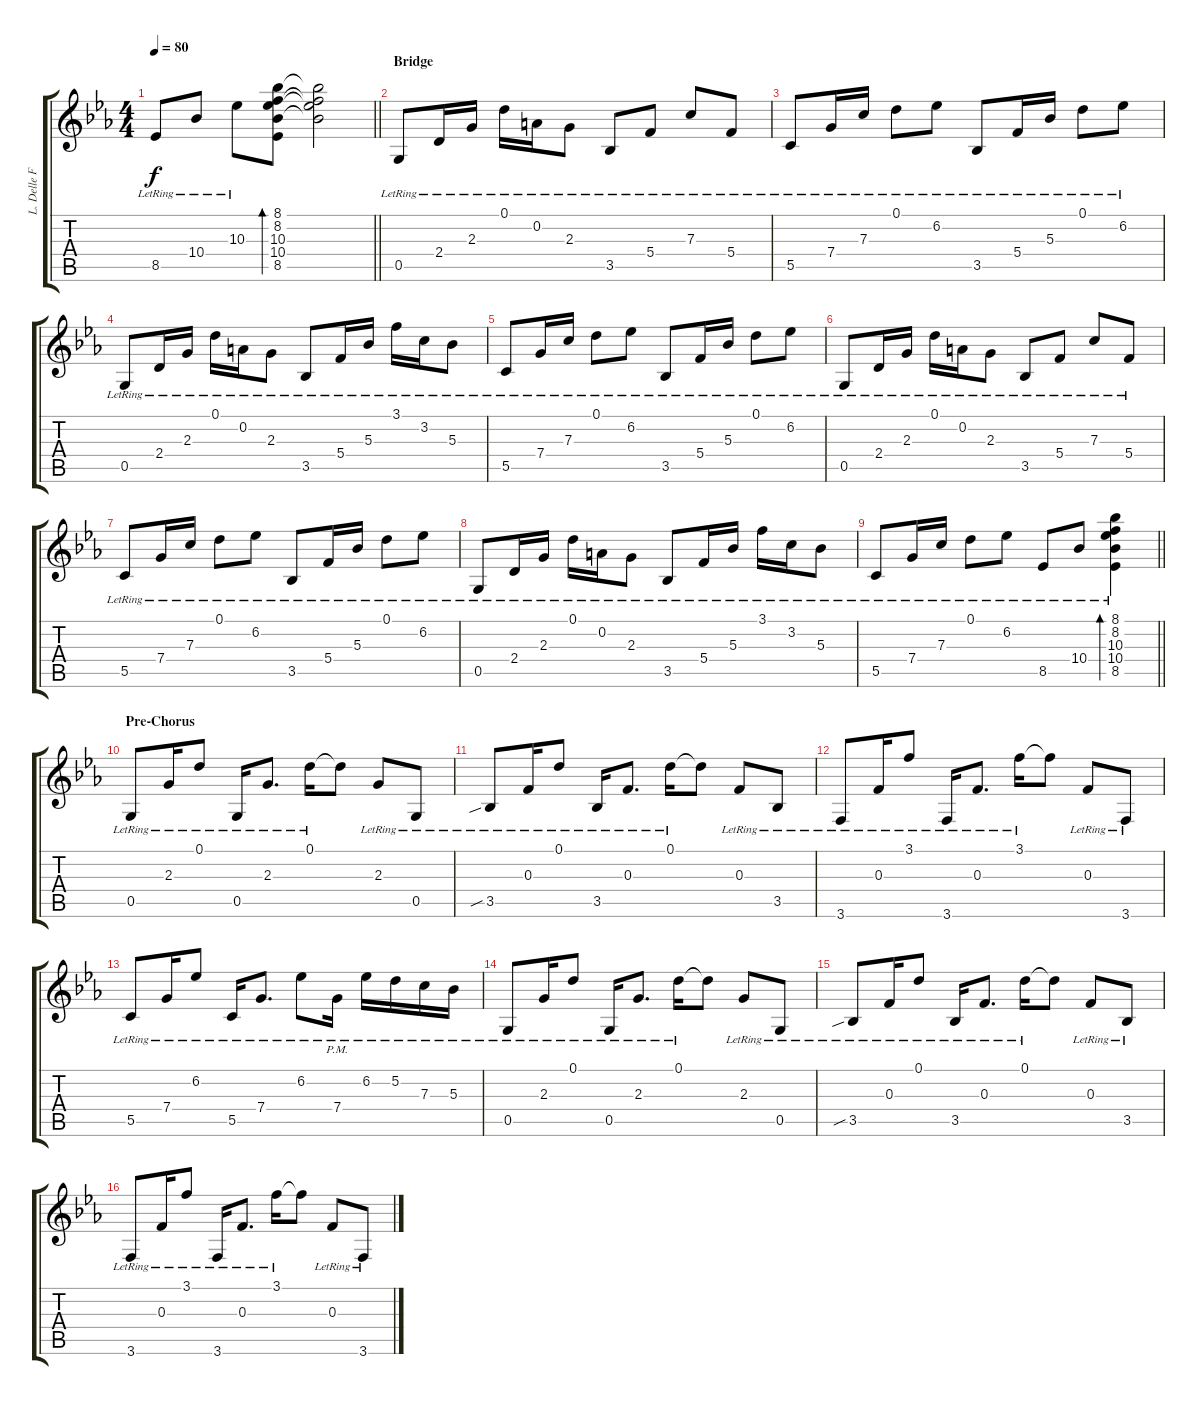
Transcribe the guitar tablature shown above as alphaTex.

\track ("L. Delle Fave (Clean Guitar R)" "L. Delle F") {instrument electricguitarclean}
\staff {score tabs}
\tuning (D4 A3 F3 C3 G2 D2) {hide}
\ts (4 4)
\tempo 80
\clef g2
\barLineRight lightlight
\ks eb
8.5{lr}.8{dy f} 10.4{lr}.8 10.3{lr}.8 (8.1 8.2 10.3 10.4 8.5).8{bd 240} (8.1{t} 8.2{t} 10.3{t} 10.4{t}).2 |
\section ("" "Bridge")
0.5{lr}.8 2.4{lr}.16 2.3{lr}.16 0.1{lr}.16 0.2{lr}.16 2.3{lr}.8 3.5{lr}.8 5.4{lr}.8 7.3{lr}.8 5.4{lr}.8 |
5.5{lr}.8 7.4{lr}.16 7.3{lr}.16 0.1{lr}.8 6.2{lr}.8 3.5{lr}.8 5.4{lr}.16 5.3{lr}.16 0.1{lr}.8 6.2{lr}.8 |
0.5{lr}.8 2.4{lr}.16 2.3{lr}.16 0.1{lr}.16 0.2{lr}.16 2.3{lr}.8 3.5{lr}.8 5.4{lr}.16 5.3{lr}.16 3.1{lr}.16 3.2{lr}.16 5.3{lr}.8 |
5.5{lr}.8 7.4{lr}.16 7.3{lr}.16 0.1{lr}.8 6.2{lr}.8 3.5{lr}.8 5.4{lr}.16 5.3{lr}.16 0.1{lr}.8 6.2{lr}.8 |
0.5{lr}.8 2.4{lr}.16 2.3{lr}.16 0.1{lr}.16 0.2{lr}.16 2.3{lr}.8 3.5{lr}.8 5.4{lr}.8 7.3{lr}.8 5.4{lr}.8 |
5.5{lr}.8 7.4{lr}.16 7.3{lr}.16 0.1{lr}.8 6.2{lr}.8 3.5{lr}.8 5.4{lr}.16 5.3{lr}.16 0.1{lr}.8 6.2{lr}.8 |
0.5{lr}.8 2.4{lr}.16 2.3{lr}.16 0.1{lr}.16 0.2{lr}.16 2.3{lr}.8 3.5{lr}.8 5.4{lr}.16 5.3{lr}.16 3.1{lr}.16 3.2{lr}.16 5.3{lr}.8 |
\barLineRight lightlight
5.5{lr}.8 7.4{lr}.16 7.3{lr}.16 0.1{lr}.8 6.2{lr}.8 8.5{lr}.8 10.4{lr}.8 (8.1{lr} 8.2{lr} 10.3{lr} 10.4{lr} 8.5{lr}).4{bd 120} |
\section ("" "Pre-Chorus")
0.5{lr}.8 2.3{lr}.16 0.1{lr}.8 0.5{lr}.16 2.3{lr}.8{d} 0.1{lr}.16 0.1{t}.8 2.3{lr}.8 0.5{lr}.8 |
3.5{sib lr}.8 0.3{lr}.16 0.1{lr}.8 3.5{lr}.16 0.3{lr}.8{d} 0.1{lr}.16 0.1{t}.8 0.3{lr}.8 3.5{lr}.8 |
3.6{lr}.8 0.3{lr}.16 3.1{lr}.8 3.6{lr}.16 0.3{lr}.8{d} 3.1{lr}.16 3.1{t}.8 0.3{lr}.8 3.6{lr}.8 |
5.5{lr}.8 7.4{lr}.16 6.2{lr}.8 5.5{lr}.16 7.4{lr}.8{d} 6.2{lr}.8 7.4{pm lr}.16 6.2{lr}.16 5.2{lr}.16 7.3{lr}.16 5.3{lr}.16 |
0.5{lr}.8 2.3{lr}.16 0.1{lr}.8 0.5{lr}.16 2.3{lr}.8{d} 0.1{lr}.16 0.1{t}.8 2.3{lr}.8 0.5{lr}.8 |
3.5{sib lr}.8 0.3{lr}.16 0.1{lr}.8 3.5{lr}.16 0.3{lr}.8{d} 0.1{lr}.16 0.1{t}.8 0.3{lr}.8 3.5{lr}.8 |
3.6{lr}.8 0.3{lr}.16 3.1{lr}.8 3.6{lr}.16 0.3{lr}.8{d} 3.1{lr}.16 3.1{t}.8 0.3{lr}.8 3.6{lr}.8
